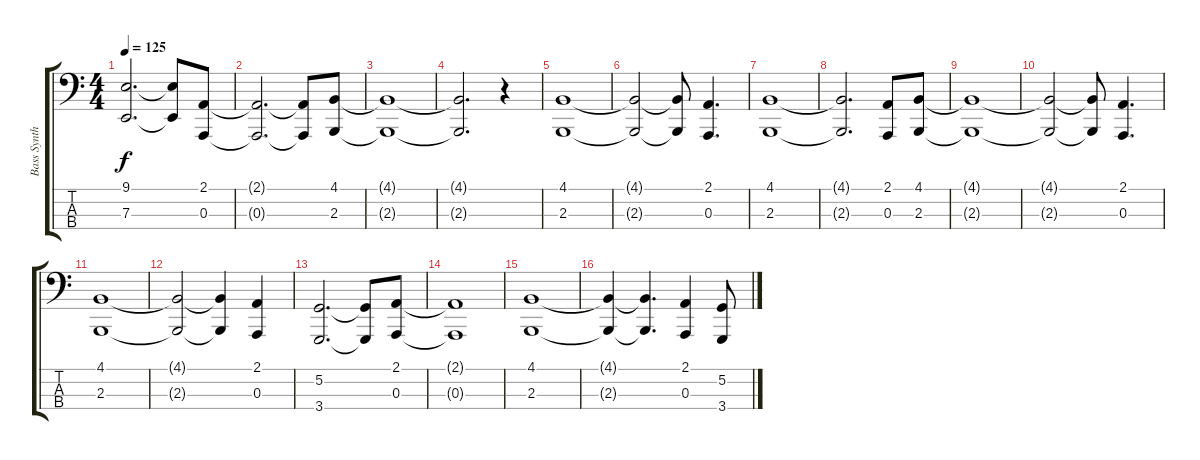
\track ("Bass Synth" "Bass Synth") {instrument lead2sawtooth}
\staff {score tabs}
\tuning (G2 D2 A1 E1) {hide}
\ts (4 4)
\tempo 125
\clef f4
\ks c
(9.1{t} 7.3{t}).2{d dy f} (9.1{t} 7.3{t}).8 (2.1 0.3).8 |
(2.1{t} 0.3{t}).2{d} (2.1{t} 0.3{t}).8 (4.1 2.3).8 |
(4.1{t} 2.3{t}).1 |
(4.1{t} 2.3{t}).2{d} r.4 |
(4.1 2.3).1 |
(4.1{t} 2.3{t}).2 (4.1{t} 2.3{t}).8 (2.1 0.3).4{d} |
(4.1 2.3).1 |
(4.1{t} 2.3{t}).2{d} (2.1 0.3).8 (4.1 2.3).8 |
(4.1{t} 2.3{t}).1 |
(4.1{t} 2.3{t}).2 (4.1{t} 2.3{t}).8 (2.1 0.3).4{d} |
(4.1 2.3).1 |
(4.1{t} 2.3{t}).2 (4.1{t} 2.3{t}).4 (2.1 0.3).4 |
(5.2 3.4).2{d} (5.2{t} 3.4{t}).8 (2.1 0.3).8 |
(2.1{t} 0.3{t}).1 |
(4.1 2.3).1 |
(4.1{t} 2.3{t}).4 (4.1{t} 2.3{t}).4{d} (2.1 0.3).4 (5.2 3.4).8
